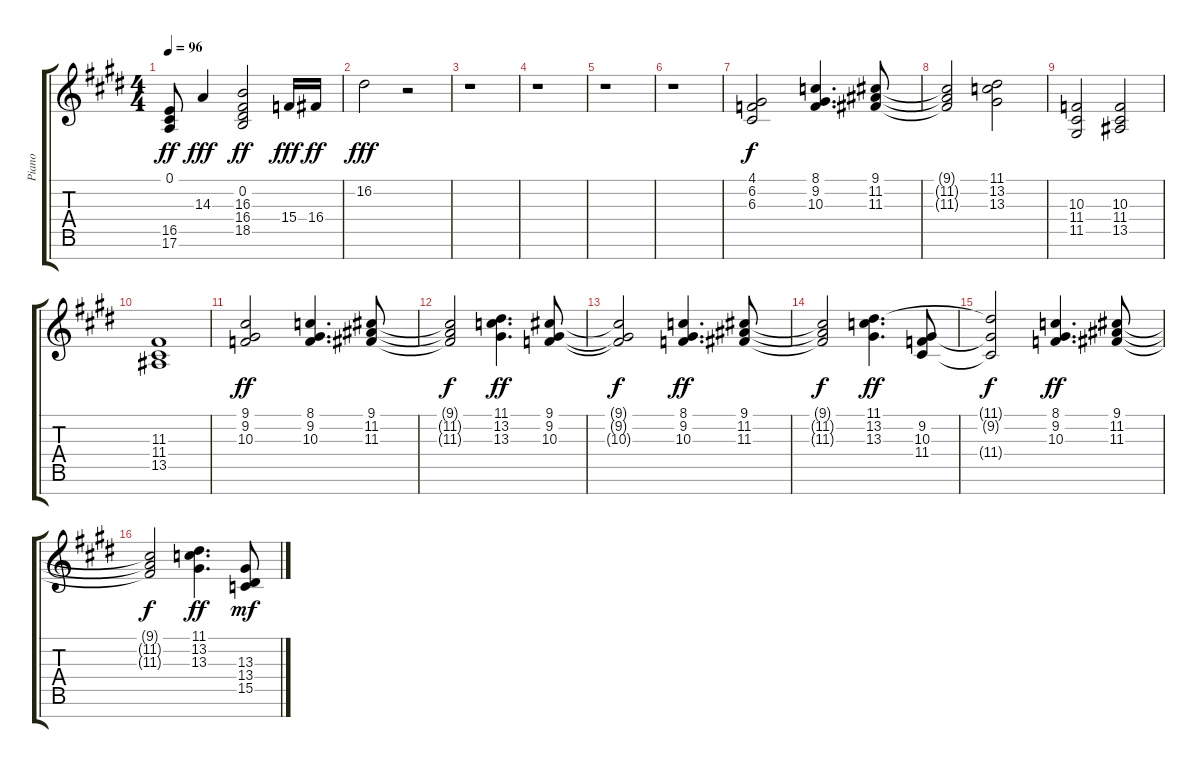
\track ("Piano" "Piano") {instrument brightacousticpiano}
\staff {score tabs}
\tuning (E4 B3 G3 D3 A2 E2 B1) {hide}
\ts (4 4)
\tempo 96
\clef g2
\ks e
(0.1 16.5 17.6).8{dy ff} 14.3.4{dy fff} (0.2 16.3 16.4 18.5).2{dy ff} 15.4.16{dy fff} 16.4.16{dy ff} |
16.2.2{dy fff} r.2 |
r.1 |
r.1 |
r.1 |
r.1 |
(4.1 6.2 6.3).2{dy f} (8.1 9.2 10.3).4{d} (9.1 11.2 11.3).8 |
(9.1{t} 11.2{t} 11.3{t}).2 (11.1 13.2 13.3).2 |
(10.3 11.4 11.5).2 (10.3 11.4 13.5).2 |
(11.3 11.4 13.5).1 |
(9.1 9.2 10.3).2{dy ff} (8.1 9.2 10.3).4{d} (9.1 11.2 11.3).8 |
(9.1{t} 11.2{t} 11.3{t}).2{dy f} (11.1 13.2 13.3).4{d dy ff} (9.1 9.2 10.3).8 |
(9.1{t} 9.2{t} 10.3{t}).2{dy f} (8.1 9.2 10.3).4{d dy ff} (9.1 11.2 11.3).8 |
(9.1{t} 11.2{t} 11.3{t}).2{dy f} (11.1 13.2 13.3).4{d dy ff} (9.2 10.3 11.4).8 |
(11.1{t} 9.2{t} 11.4{t}).2{dy f} (8.1 9.2 10.3).4{d dy ff} (9.1 11.2 11.3).8 |
(9.1{t} 11.2{t} 11.3{t}).2{dy f} (11.1 13.2 13.3).4{d dy ff} (13.3 13.4 15.5).8{dy mf}
